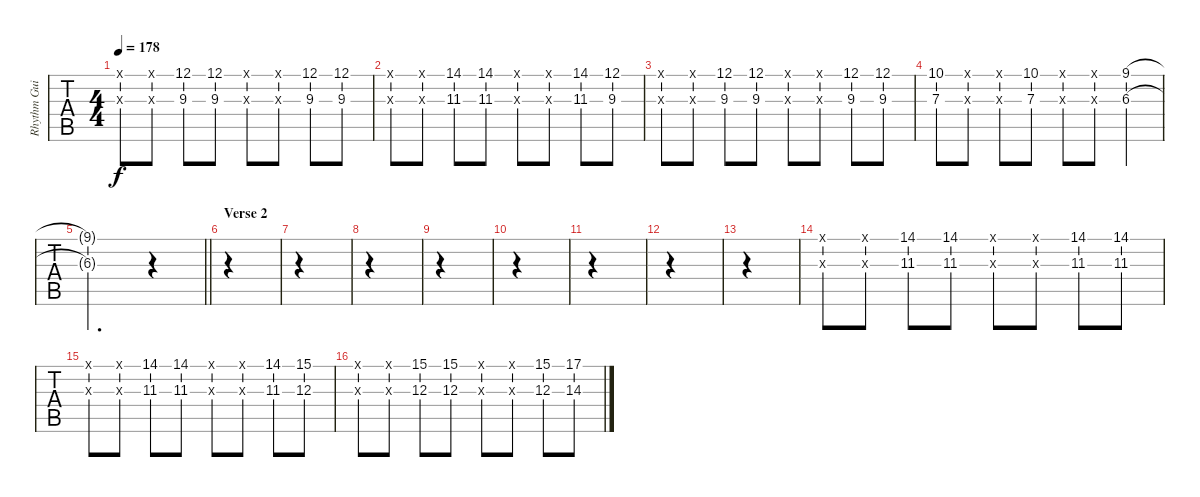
\track ("Rhythm Guitar" "Rhythm Gui") {instrument distortionguitar}
\staff {tabs}
\tuning (E4 B3 G3 D3 A2 E2) {hide}
\ts (4 4)
\tempo 178
\clef g2
\ks d
(12.1{x} 10.3{x}).8{dy f} (12.1{x} 10.3{x}).8 (12.1 9.3).8 (12.1 9.3).8 (12.1{x} 10.3{x}).8 (12.1{x} 10.3{x}).8 (12.1 9.3).8 (12.1 9.3).8 |
(14.1{x} 11.3{x}).8 (14.1{x} 11.3{x}).8 (14.1 11.3).8 (14.1 11.3).8 (14.1{x} 11.3{x}).8 (14.1{x} 11.3{x}).8 (14.1 11.3).8 (12.1 9.3).8 |
(12.1{x} 10.3{x}).8 (12.1{x} 10.3{x}).8 (12.1 9.3).8 (12.1 9.3).8 (12.1{x} 10.3{x}).8 (12.1{x} 10.3{x}).8 (12.1 9.3).8 (12.1 9.3).8 |
(10.1 7.3).8 (10.1{x} 7.3{x}).8 (10.1{x} 7.3{x}).8 (10.1 7.3).8 (10.1{x} 7.3{x}).8 (10.1{x} 7.3{x}).8 (9.1 6.3).4 |
\barLineRight lightlight
(9.1{t} 6.3{t}).2{d} r.4 |
\section ("" "Verse 2")
|
|
|
|
|
|
|
|
(14.1{x} 11.3{x}).8 (14.1{x} 11.3{x}).8 (14.1 11.3).8 (14.1 11.3).8 (14.1{x} 11.3{x}).8 (14.1{x} 11.3{x}).8 (14.1 11.3).8 (14.1 11.3).8 |
(10.1{x} 7.3{x}).8 (10.1{x} 7.3{x}).8 (14.1 11.3).8 (14.1 11.3).8 (0.1{x} 0.3{x}).8 (0.1{x} 0.3{x}).8 (14.1 11.3).8 (15.1 12.3).8 |
(15.1{x} 12.3{x}).8 (15.1{x} 12.3{x}).8 (15.1 12.3).8 (15.1 12.3).8 (15.1{x} 12.3{x}).8 (15.1{x} 12.3{x}).8 (15.1 12.3).8 (17.1 14.3).8
